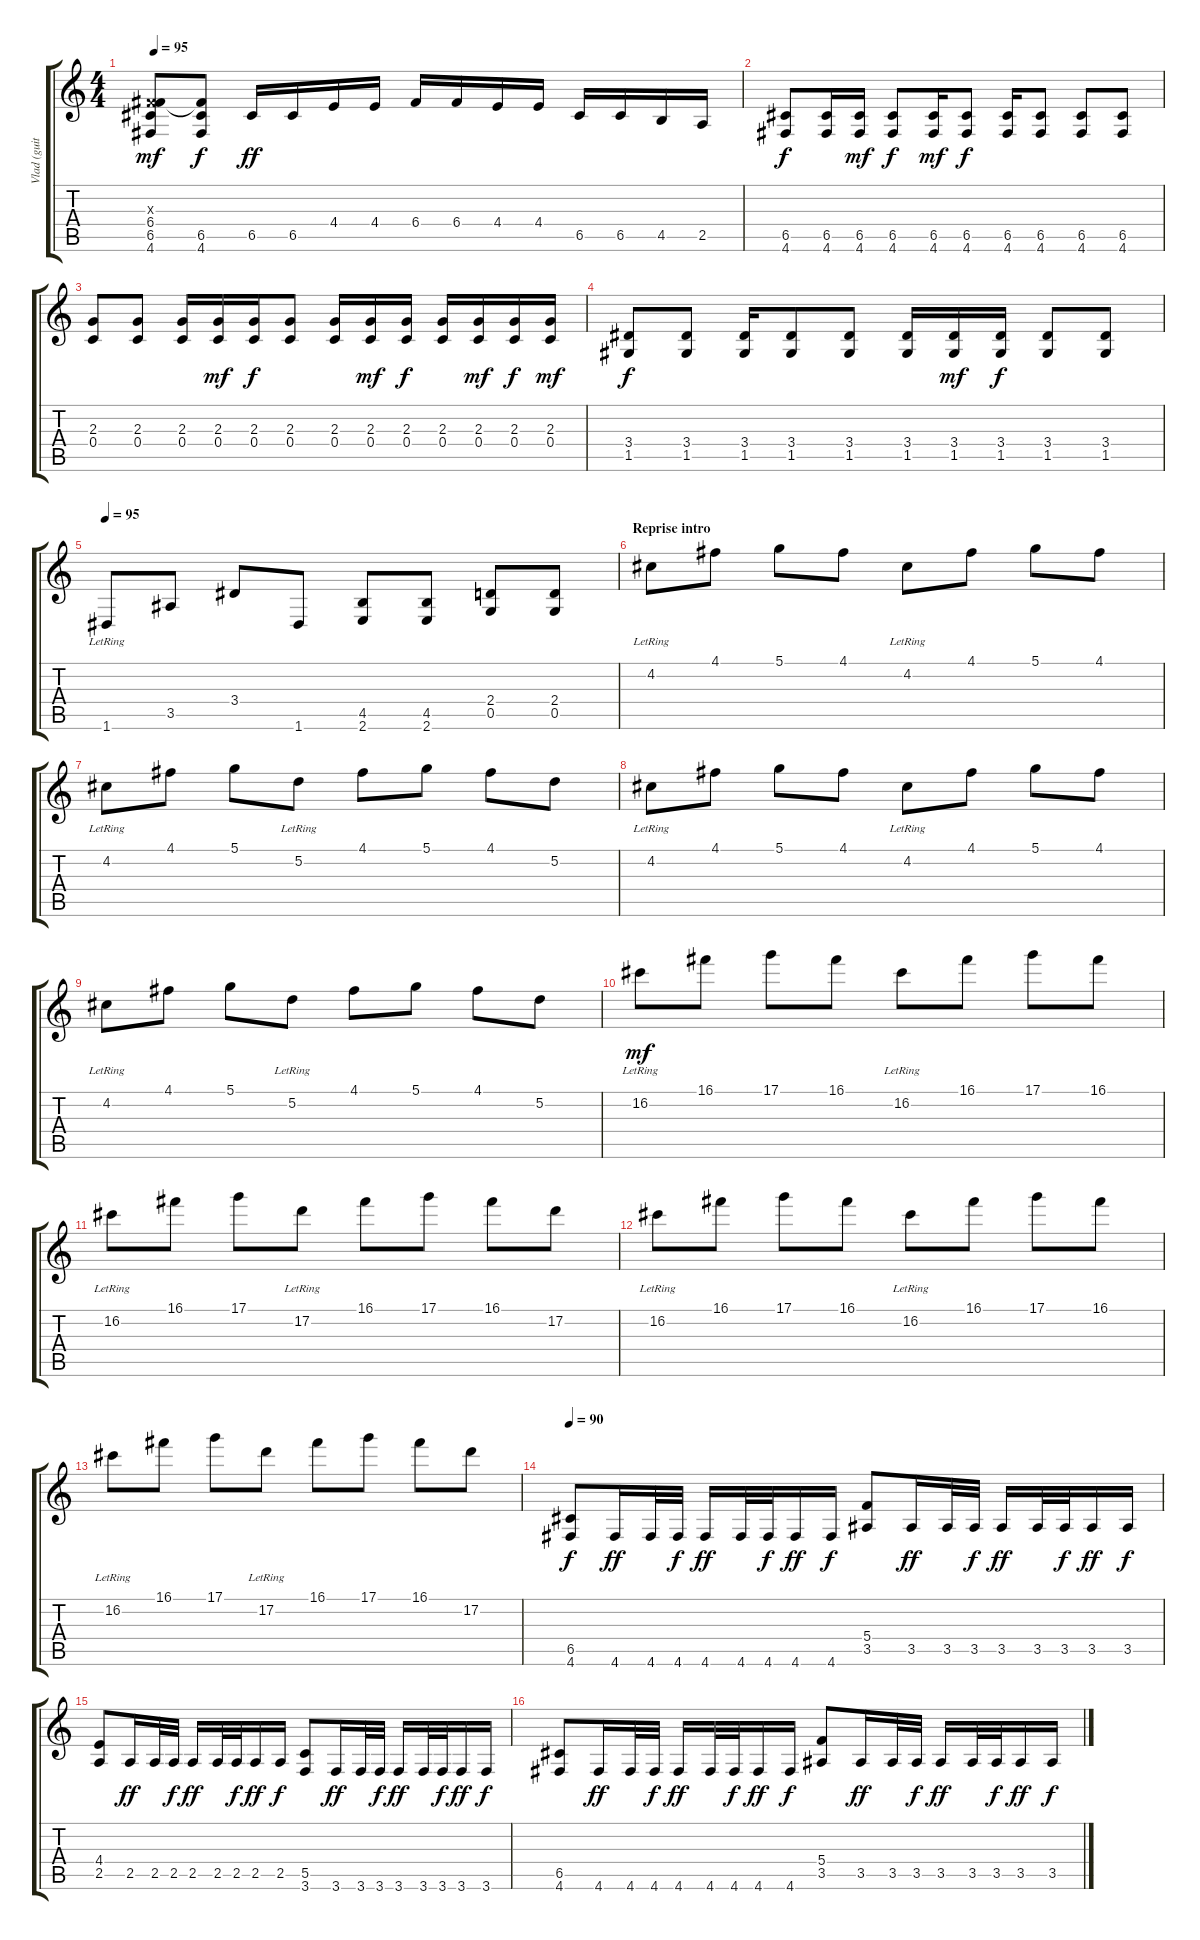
\track ("Vlad (guitare solo)" "Vlad (guit") {instrument distortionguitar}
\staff {score tabs}
\tuning (D4 A3 F3 C3 G2 D2) {hide}
\ts (4 4)
\tempo 95
\clef g2
\ks c
(0.3{x} 6.4 6.5 4.6).8{dy mf} (6.4{t} 6.5 4.6).8{dy f} 6.5.16{dy ff} 6.5.16 4.4.16 4.4.16 6.4.16 6.4.16 4.4.16 4.4.16 6.5.16 6.5.16 4.5.16 2.5.16 |
(6.5 4.6).8{dy f} (6.5 4.6).16 (6.5 4.6).16{dy mf} (6.5 4.6).8{dy f} (6.5 4.6).16{dy mf} (6.5 4.6).8{dy f} (6.5 4.6).16 (6.5 4.6).8 (6.5 4.6).8 (6.5 4.6).8 |
(2.3 0.4).8 (2.3 0.4).8 (2.3 0.4).16 (2.3 0.4).16{dy mf} (2.3 0.4).16{dy f} (2.3 0.4).8 (2.3 0.4).16 (2.3 0.4).16{dy mf} (2.3 0.4).16{dy f} (2.3 0.4).16 (2.3 0.4).16{dy mf} (2.3 0.4).16{dy f} (2.3 0.4).16{dy mf} |
(3.4 1.5).8{dy f} (3.4 1.5).8 (3.4 1.5).16 (3.4 1.5).8 (3.4 1.5).8 (3.4 1.5).16 (3.4 1.5).16{dy mf} (3.4 1.5).16{dy f} (3.4 1.5).8 (3.4 1.5).8 |
\tempo 95
1.6{lr}.8 3.5.8 3.4.8 1.6.8 (4.5 2.6).8 (4.5 2.6).8 (2.4 0.5).8 (2.4 0.5).8 |
\section ("" "Reprise intro")
4.2{lr}.8{volume 13 balance 8 instrument overdrivenguitar} 4.1.8 5.1.8 4.1.8 4.2{lr}.8 4.1.8 5.1.8 4.1.8 |
4.2{lr}.8 4.1.8 5.1.8 5.2{lr}.8 4.1.8 5.1.8 4.1.8 5.2.8 |
4.2{lr}.8 4.1.8 5.1.8 4.1.8 4.2{lr}.8 4.1.8 5.1.8 4.1.8 |
4.2{lr}.8 4.1.8 5.1.8 5.2{lr}.8 4.1.8 5.1.8 4.1.8 5.2.8 |
16.2{lr}.8{dy mf} 16.1.8 17.1.8 16.1.8 16.2{lr}.8 16.1.8 17.1.8 16.1.8 |
16.2{lr}.8 16.1.8 17.1.8 17.2{lr}.8 16.1.8 17.1.8 16.1.8 17.2.8 |
16.2{lr}.8 16.1.8 17.1.8 16.1.8 16.2{lr}.8 16.1.8 17.1.8 16.1.8 |
16.2{lr}.8 16.1.8 17.1.8 17.2{lr}.8 16.1.8 17.1.8 16.1.8 17.2.8 |
\tempo 90
(6.5 4.6).8{dy f volume 12 balance 3 instrument distortionguitar} 4.6.16{dy ff} 4.6.32 4.6.32{dy f} 4.6.16{dy ff} 4.6.32 4.6.32{dy f} 4.6.16{dy ff} 4.6.16{dy f} (5.4 3.5).8 3.5.16{dy ff} 3.5.32 3.5.32{dy f} 3.5.16{dy ff} 3.5.32 3.5.32{dy f} 3.5.16{dy ff} 3.5.16{dy f} |
(4.4 2.5).8 2.5.16{dy ff} 2.5.32 2.5.32{dy f} 2.5.16{dy ff} 2.5.32 2.5.32{dy f} 2.5.16{dy ff} 2.5.16{dy f} (5.5 3.6).8 3.6.16{dy ff} 3.6.32 3.6.32{dy f} 3.6.16{dy ff} 3.6.32 3.6.32{dy f} 3.6.16{dy ff} 3.6.16{dy f} |
(6.5 4.6).8 4.6.16{dy ff} 4.6.32 4.6.32{dy f} 4.6.16{dy ff} 4.6.32 4.6.32{dy f} 4.6.16{dy ff} 4.6.16{dy f} (5.4 3.5).8 3.5.16{dy ff} 3.5.32 3.5.32{dy f} 3.5.16{dy ff} 3.5.32 3.5.32{dy f} 3.5.16{dy ff} 3.5.16{dy f}
